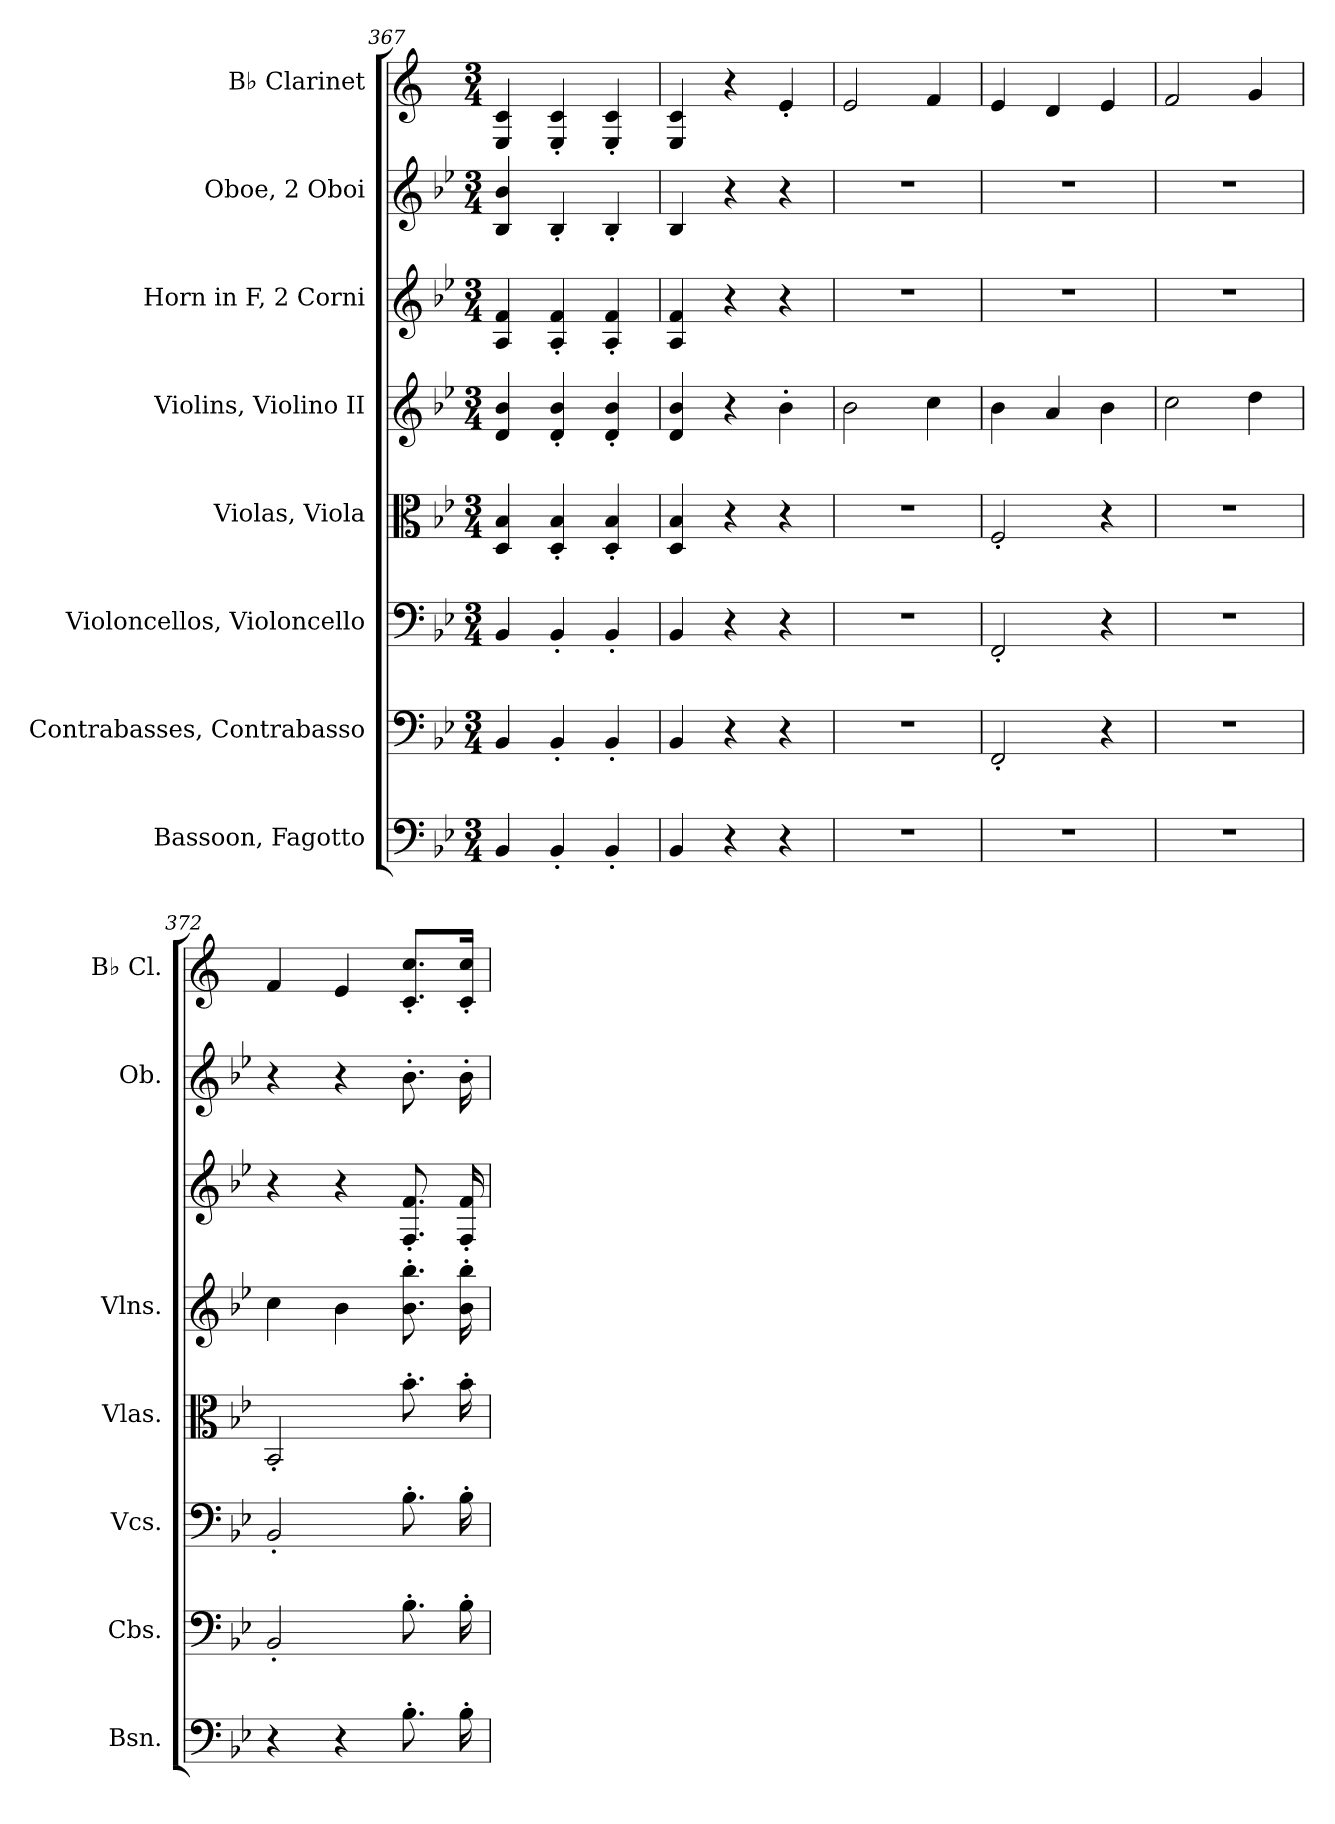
**kern	**kern	**kern	**kern	**kern	**kern	**kern	**kern
*part8	*part7	*part6	*part5	*part4	*part3	*part2	*part1
*staff8	*staff7	*staff6	*staff5	*staff4	*staff3	*staff2	*staff1
*I"Bassoon, Fagotto	*I"Contrabasses, Contrabasso	*I"Violoncellos, Violoncello	*I"Violas, Viola	*I"Violins, Violino II	*I"Horn in F, 2 Corni	*I"Oboe, 2 Oboi	*I"B♭ Clarinet
*I'Bsn.	*I'Cbs.	*I'Vcs.	*I'Vlas.	*I'Vlns.	*	*I'Ob.	*I'B♭ Cl.
*clefF4	*clefF4	*clefF4	*clefC3	*clefG2	*clefG2	*clefG2	*clefG2
*	*ITrd7c12	*	*	*	*ITrd4c7	*	*ITrd1c2
*k[b-e-]	*k[b-e-]	*k[b-e-]	*k[b-e-]	*k[b-e-]	*k[b-e-a-]	*k[b-e-]	*k[b-e-]
*M3/4	*M3/4	*M3/4	*M3/4	*M3/4	*M3/4	*M3/4	*M3/4
=367	=367	=367	=367	=367	=367	=367	=367
4BB-/	4BBB-/	4BB-/	4D/ 4B-/	4d/ 4b-/	4D/ 4B-/	4B-/ 4b-/	4D/ 4B-/
4BB-'/	4BBB-'/	4BB-'/	4D/' 4B-/'	4d/' 4b-/'	4D/' 4B-/'	4B-'/	4D/' 4B-/'
4BB-'/	4BBB-'/	4BB-'/	4D/' 4B-/'	4d/' 4b-/'	4D/' 4B-/'	4B-'/	4D/' 4B-/'
=368	=368	=368	=368	=368	=368	=368	=368
4BB-/	4BBB-/	4BB-/	4D/ 4B-/	4d/ 4b-/	4D/ 4B-/	4B-/	4D/ 4B-/
4r	4r	4r	4r	4r	4r	4r	4r
4r	4r	4r	4r	4b-'\	4r	4r	4d'/
=369	=369	=369	=369	=369	=369	=369	=369
2.r	2.r	2.r	2.r	2b-\	2.r	2.r	2d/
.	.	.	.	4cc\	.	.	4e-/
!!LO:LB:g=z
=370	=370	=370	=370	=370	=370	=370	=370
2.r	2FFF'/	2FF'/	2F'/	4b-\	2.r	2.r	4d/
.	.	.	.	4a/	.	.	4c/
.	4r	4r	4r	4b-\	.	.	4d/
=371	=371	=371	=371	=371	=371	=371	=371
2.r	2.r	2.r	2.r	2cc\	2.r	2.r	2e-/
.	.	.	.	4dd\	.	.	4f/
=372	=372	=372	=372	=372	=372	=372	=372
4r	2BBB-'/	2BB-'/	2BB-'/	4cc\	4r	4r	4e-/
4r	.	.	.	4b-\	4r	4r	4d/
8.B-'\	8.BB-'\	8.B-'\	8.b-'\	8.b-\' 8.bb-\'	8.BB-/' 8.B-/'	8.b-'\	8.B-/' 8.b-/'L
16B-'\	16BB-'\	16B-'\	16b-'\	16b-\' 16bb-\'	16BB-/' 16B-/'	16b-'\	16B-/' 16b-/'Jk
=	=	=	=	=	=	=	=
*-	*-	*-	*-	*-	*-	*-	*-
